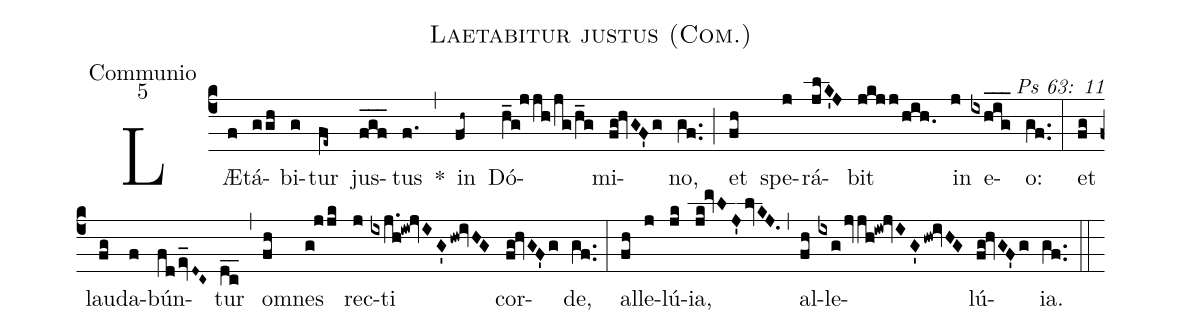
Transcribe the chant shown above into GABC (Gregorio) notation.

name: Laetabitur justus (Com.);
office-part: Communio;
mode: 5;
commentary: Ps 63: 11;
%%
(c4) LÆ(f)tá(ggh)bi(g)tur(fe~) jus(f_g_f_)tus(f.) *(,) in(fh~) Dó(h_g!jjh/jg/h_g)mi(fg!hvGF'g)no,(gf..) (;) et(fh) spe(j)rá(jlK'J)bit(jkjj/hih.) in(j) e(ixh_i_g_)o:(gf..) (:)
et(fg) lau(fg)da(f)bún(fdev_D~C~)tur(dc__) (,) om(fh)nes(g!jjk) rec(j)ti(ixj.h!iw!jvIG'hw!ivHG) cor(fg!hvGF'g)de,(gf..) (:)
al(fh)le(j)lú(jk)ia,(jk!mvLJ'lvKJ.) (,) al(fh)le(ixg/jvjh!iw!jvIG'hw!ivHG)lú(fg!hvGF'g)ia.(gf..) (::)
